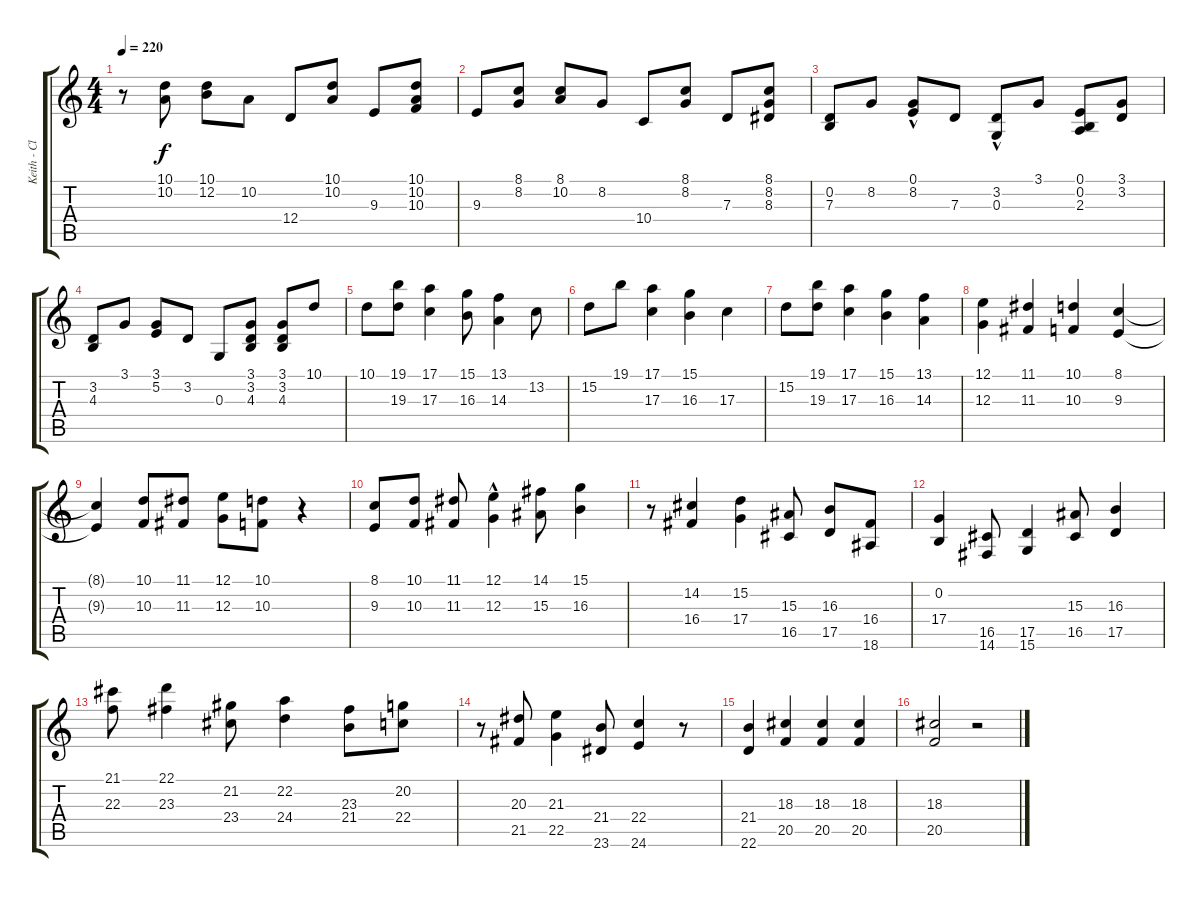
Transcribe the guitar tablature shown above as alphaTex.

\track ("Keith - Clavinet RH" "Keith - Cl") {instrument clavinet}
\staff {score tabs}
\tuning (E4 B3 G3 D3 A2 E2) {hide}
\ts (4 4)
\tempo 220
\clef g2
\ks c
r.8{dy f} (10.1 10.2).8 (10.1 12.2).8 10.2.8 12.4.8 (10.1 10.2).8 9.3.8 (10.1 10.2 10.3).8 |
9.3.8 (8.1 8.2).8 (8.1 10.2).8 8.2.8 10.4.8 (8.1 8.2).8 7.3.8 (8.1 8.2 8.3).8 |
(0.2 7.3).8 8.2.8 (0.1 8.2{hac}).8 7.3.8 (3.2{hac} 0.3).8 3.1.8 (0.1 0.2 2.3).8 (3.1 3.2).8 |
(3.2 4.3).8 3.1.8 (3.1 5.2).8 3.2.8 0.3.8 (3.1 3.2 4.3).8 (3.1 3.2 4.3).8 10.1.8 |
10.1.8 (19.1 19.3).8 (17.1 17.3).4 (15.1 16.3).8 (13.1 14.3).4 13.2.8 |
15.2.8 19.1.8 (17.1 17.3).4 (15.1 16.3).4 17.3.4 |
15.2.8 (19.1 19.3).8 (17.1 17.3).4 (15.1 16.3).4 (13.1 14.3).4 |
(12.1 12.3).4 (11.1 11.3).4 (10.1 10.3).4 (8.1 9.3).4 |
(8.1{t} 9.3{t}).4 (10.1 10.3).8 (11.1 11.3).8 (12.1 12.3).8 (10.1 10.3).8 r.4 |
(8.1 9.3).8 (10.1 10.3).8 (11.1 11.3).8 (12.1{hac} 12.3).4 (14.1 15.3).8 (15.1 16.3).4 |
r.8 (14.2 16.4).4 (15.2 17.4).4 (15.3 16.5).8 (16.3 17.5).8 (16.4 18.6).8 |
(0.2 17.4).4 (16.5 14.6).8 (17.5 15.6).4 (15.3 16.5).8 (16.3 17.5).4 |
(21.1 22.3).8 (22.1 23.3).4 (21.2 23.4).8 (22.2 24.4).4 (23.3 21.4).8 (20.2 22.4).8 |
r.8 (20.3 21.5).8 (21.3 22.5).4 (21.4 23.6).8 (22.4 24.6).4 r.8 |
(21.4 22.6).4 (18.3 20.5).4 (18.3 20.5).4 (18.3 20.5).4 |
(18.3 20.5).2 r.2
